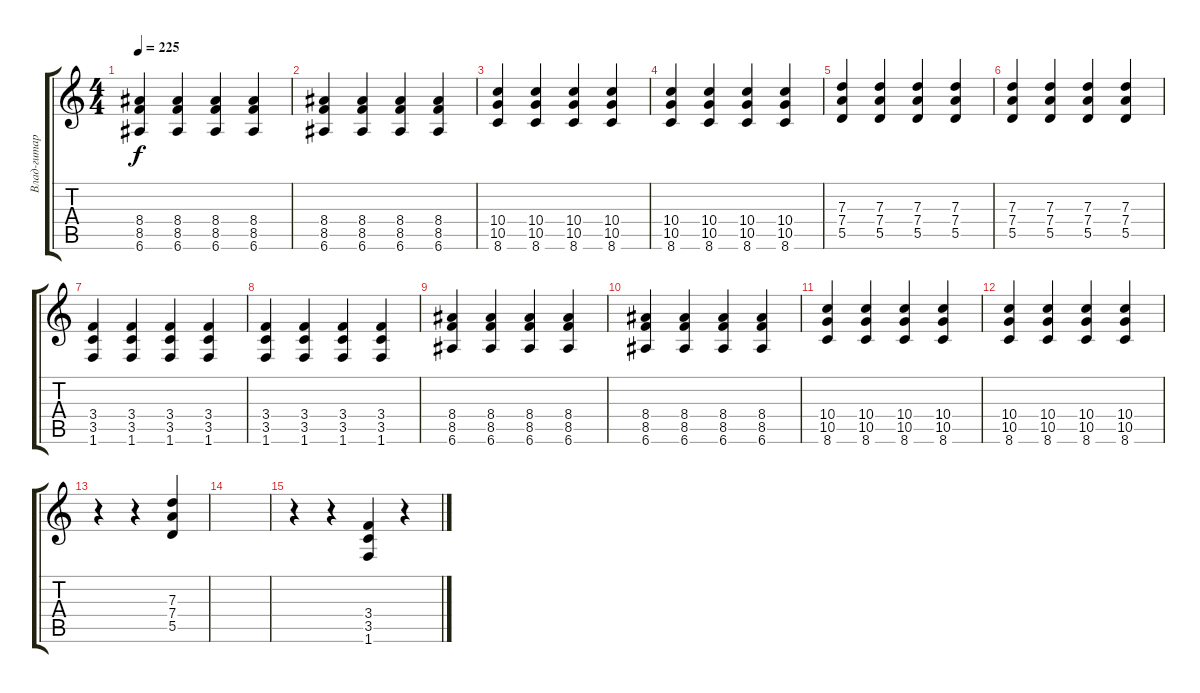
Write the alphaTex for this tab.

\track ("Влад-гитара" "Влад-гитар") {instrument overdrivenguitar}
\staff {score tabs}
\tuning (E4 B3 G3 D3 A2 E2) {hide}
\ts (4 4)
\tempo 225
\clef g2
\ks c
(8.4 8.5 6.6).4{dy f} (8.4 8.5 6.6).4 (8.4 8.5 6.6).4 (8.4 8.5 6.6).4 |
(8.4 8.5 6.6).4 (8.4 8.5 6.6).4 (8.4 8.5 6.6).4 (8.4 8.5 6.6).4 |
(10.4 10.5 8.6).4 (10.4 10.5 8.6).4 (10.4 10.5 8.6).4 (10.4 10.5 8.6).4 |
(10.4 10.5 8.6).4 (10.4 10.5 8.6).4 (10.4 10.5 8.6).4 (10.4 10.5 8.6).4 |
(7.3 7.4 5.5).4 (7.3 7.4 5.5).4 (7.3 7.4 5.5).4 (7.3 7.4 5.5).4 |
(7.3 7.4 5.5).4 (7.3 7.4 5.5).4 (7.3 7.4 5.5).4 (7.3 7.4 5.5).4 |
(3.4 3.5 1.6).4 (3.4 3.5 1.6).4 (3.4 3.5 1.6).4 (3.4 3.5 1.6).4 |
(3.4 3.5 1.6).4 (3.4 3.5 1.6).4 (3.4 3.5 1.6).4 (3.4 3.5 1.6).4 |
(8.4 8.5 6.6).4 (8.4 8.5 6.6).4 (8.4 8.5 6.6).4 (8.4 8.5 6.6).4 |
(8.4 8.5 6.6).4 (8.4 8.5 6.6).4 (8.4 8.5 6.6).4 (8.4 8.5 6.6).4 |
(10.4 10.5 8.6).4 (10.4 10.5 8.6).4 (10.4 10.5 8.6).4 (10.4 10.5 8.6).4 |
(10.4 10.5 8.6).4 (10.4 10.5 8.6).4 (10.4 10.5 8.6).4 (10.4 10.5 8.6).4 |
r.4 r.4 (7.3 7.4 5.5).4 |
|
r.4 r.4 (3.4 3.5 1.6).4 r.4
